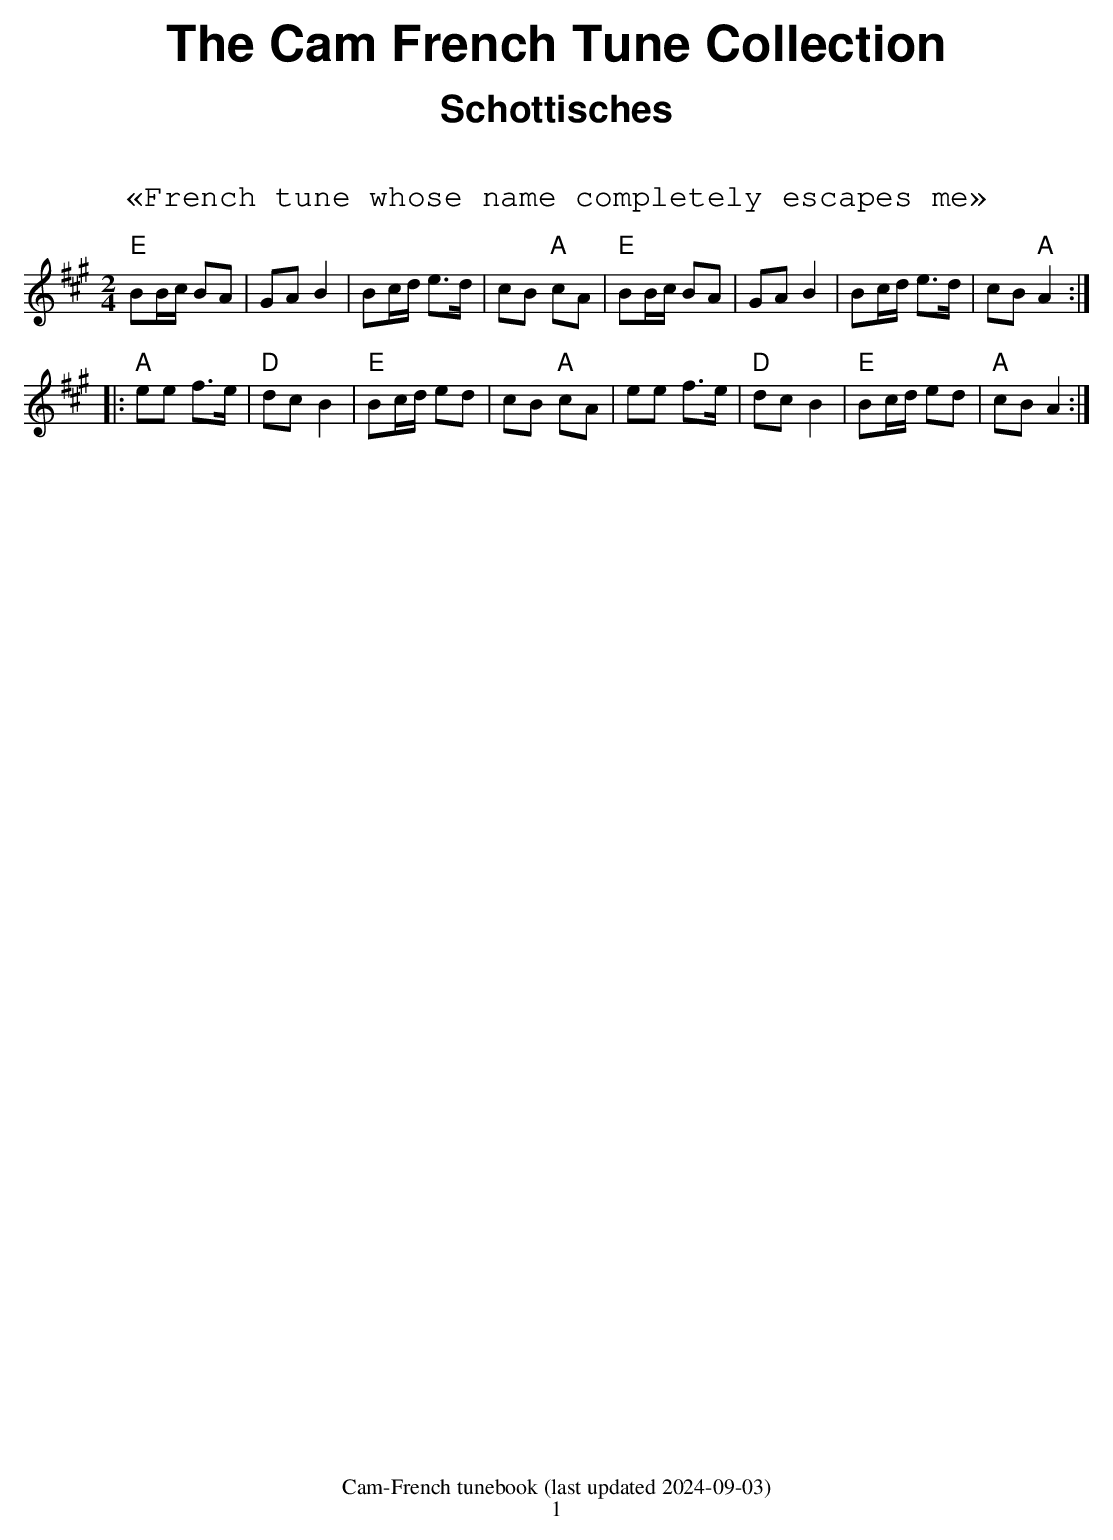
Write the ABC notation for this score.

X:1
T:«French tune whose name completely escapes me»
M:2/4
L:1/8
K:Amaj
"E"BB/2c/2 BA | GA B2 | Bc/2d/2 e>d | cB "A"cA | "E"BB/2c/2 BA | GA B2 |Bc/2d/2 e>d | cB "A" A2 :|
|: "A"ee f>e | "D"dc B2 | "E"Bc/2d/2 ed | cB "A"cA | ee f>e | "D"dc B2 | "E"Bc/2d/2 ed |"A" cB A2 :|
